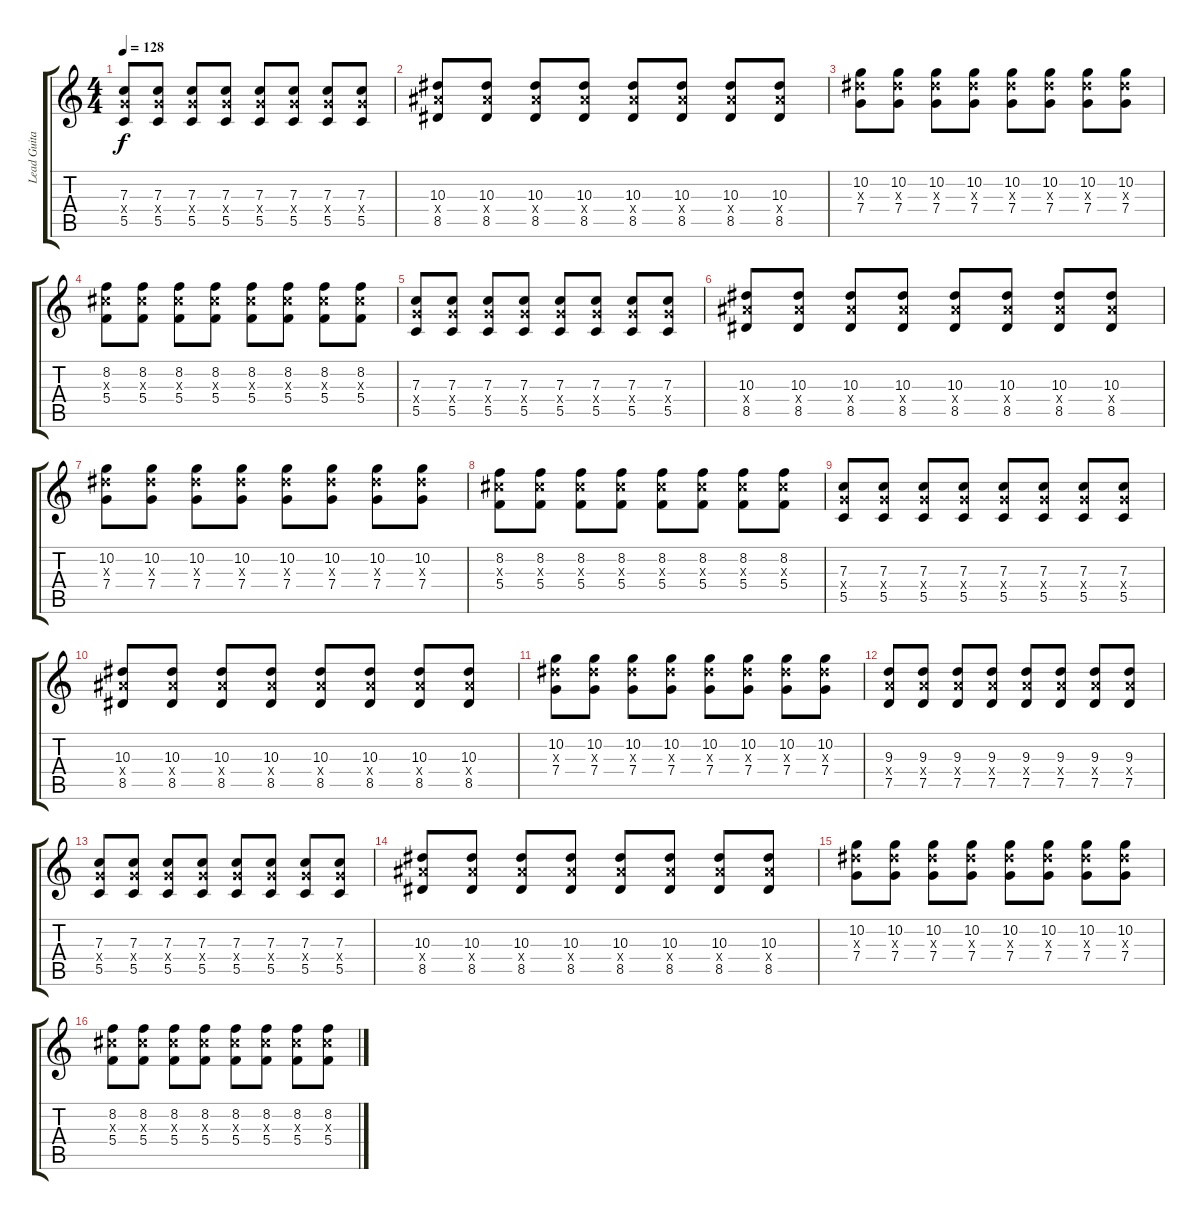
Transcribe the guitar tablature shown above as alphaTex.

\track ("Lead Guitar" "Lead Guita") {instrument distortionguitar}
\staff {score tabs}
\tuning (D4 A3 F3 C3 G2 C2) {hide}
\ts (4 4)
\tempo 128
\clef g2
\ks c
(7.3 7.4{x} 5.5).8{dy f} (7.3 7.4{x} 5.5).8 (7.3 7.4{x} 5.5).8 (7.3 7.4{x} 5.5).8 (7.3 7.4{x} 5.5).8 (7.3 7.4{x} 5.5).8 (7.3 7.4{x} 5.5).8 (7.3 7.4{x} 5.5).8 |
(10.3 10.4{x} 8.5).8 (10.3 10.4{x} 8.5).8 (10.3 10.4{x} 8.5).8 (10.3 10.4{x} 8.5).8 (10.3 10.4{x} 8.5).8 (10.3 10.4{x} 8.5).8 (10.3 10.4{x} 8.5).8 (10.3 10.4{x} 8.5).8 |
(10.2 10.3{x} 7.4).8 (10.2 10.3{x} 7.4).8 (10.2 10.3{x} 7.4).8 (10.2 10.3{x} 7.4).8 (10.2 10.3{x} 7.4).8 (10.2 10.3{x} 7.4).8 (10.2 10.3{x} 7.4).8 (10.2 10.3{x} 7.4).8 |
(8.2 8.3{x} 5.4).8 (8.2 8.3{x} 5.4).8 (8.2 8.3{x} 5.4).8 (8.2 8.3{x} 5.4).8 (8.2 8.3{x} 5.4).8 (8.2 8.3{x} 5.4).8 (8.2 8.3{x} 5.4).8 (8.2 8.3{x} 5.4).8 |
(7.3 7.4{x} 5.5).8 (7.3 7.4{x} 5.5).8 (7.3 7.4{x} 5.5).8 (7.3 7.4{x} 5.5).8 (7.3 7.4{x} 5.5).8 (7.3 7.4{x} 5.5).8 (7.3 7.4{x} 5.5).8 (7.3 7.4{x} 5.5).8 |
(10.3 10.4{x} 8.5).8 (10.3 10.4{x} 8.5).8 (10.3 10.4{x} 8.5).8 (10.3 10.4{x} 8.5).8 (10.3 10.4{x} 8.5).8 (10.3 10.4{x} 8.5).8 (10.3 10.4{x} 8.5).8 (10.3 10.4{x} 8.5).8 |
(10.2 10.3{x} 7.4).8 (10.2 10.3{x} 7.4).8 (10.2 10.3{x} 7.4).8 (10.2 10.3{x} 7.4).8 (10.2 10.3{x} 7.4).8 (10.2 10.3{x} 7.4).8 (10.2 10.3{x} 7.4).8 (10.2 10.3{x} 7.4).8 |
(8.2 8.3{x} 5.4).8 (8.2 8.3{x} 5.4).8 (8.2 8.3{x} 5.4).8 (8.2 8.3{x} 5.4).8 (8.2 8.3{x} 5.4).8 (8.2 8.3{x} 5.4).8 (8.2 8.3{x} 5.4).8 (8.2 8.3{x} 5.4).8 |
(7.3 7.4{x} 5.5).8 (7.3 7.4{x} 5.5).8 (7.3 7.4{x} 5.5).8 (7.3 7.4{x} 5.5).8 (7.3 7.4{x} 5.5).8 (7.3 7.4{x} 5.5).8 (7.3 7.4{x} 5.5).8 (7.3 7.4{x} 5.5).8 |
(10.3 10.4{x} 8.5).8 (10.3 10.4{x} 8.5).8 (10.3 10.4{x} 8.5).8 (10.3 10.4{x} 8.5).8 (10.3 10.4{x} 8.5).8 (10.3 10.4{x} 8.5).8 (10.3 10.4{x} 8.5).8 (10.3 10.4{x} 8.5).8 |
(10.2 10.3{x} 7.4).8 (10.2 10.3{x} 7.4).8 (10.2 10.3{x} 7.4).8 (10.2 10.3{x} 7.4).8 (10.2 10.3{x} 7.4).8 (10.2 10.3{x} 7.4).8 (10.2 10.3{x} 7.4).8 (10.2 10.3{x} 7.4).8 |
(9.3 9.4{x} 7.5).8 (9.3 9.4{x} 7.5).8 (9.3 9.4{x} 7.5).8 (9.3 9.4{x} 7.5).8 (9.3 9.4{x} 7.5).8 (9.3 9.4{x} 7.5).8 (9.3 9.4{x} 7.5).8 (9.3 9.4{x} 7.5).8 |
(7.3 7.4{x} 5.5).8 (7.3 7.4{x} 5.5).8 (7.3 7.4{x} 5.5).8 (7.3 7.4{x} 5.5).8 (7.3 7.4{x} 5.5).8 (7.3 7.4{x} 5.5).8 (7.3 7.4{x} 5.5).8 (7.3 7.4{x} 5.5).8 |
(10.3 10.4{x} 8.5).8 (10.3 10.4{x} 8.5).8 (10.3 10.4{x} 8.5).8 (10.3 10.4{x} 8.5).8 (10.3 10.4{x} 8.5).8 (10.3 10.4{x} 8.5).8 (10.3 10.4{x} 8.5).8 (10.3 10.4{x} 8.5).8 |
(10.2 10.3{x} 7.4).8 (10.2 10.3{x} 7.4).8 (10.2 10.3{x} 7.4).8 (10.2 10.3{x} 7.4).8 (10.2 10.3{x} 7.4).8 (10.2 10.3{x} 7.4).8 (10.2 10.3{x} 7.4).8 (10.2 10.3{x} 7.4).8 |
(8.2 8.3{x} 5.4).8 (8.2 8.3{x} 5.4).8 (8.2 8.3{x} 5.4).8 (8.2 8.3{x} 5.4).8 (8.2 8.3{x} 5.4).8 (8.2 8.3{x} 5.4).8 (8.2 8.3{x} 5.4).8 (8.2 8.3{x} 5.4).8
